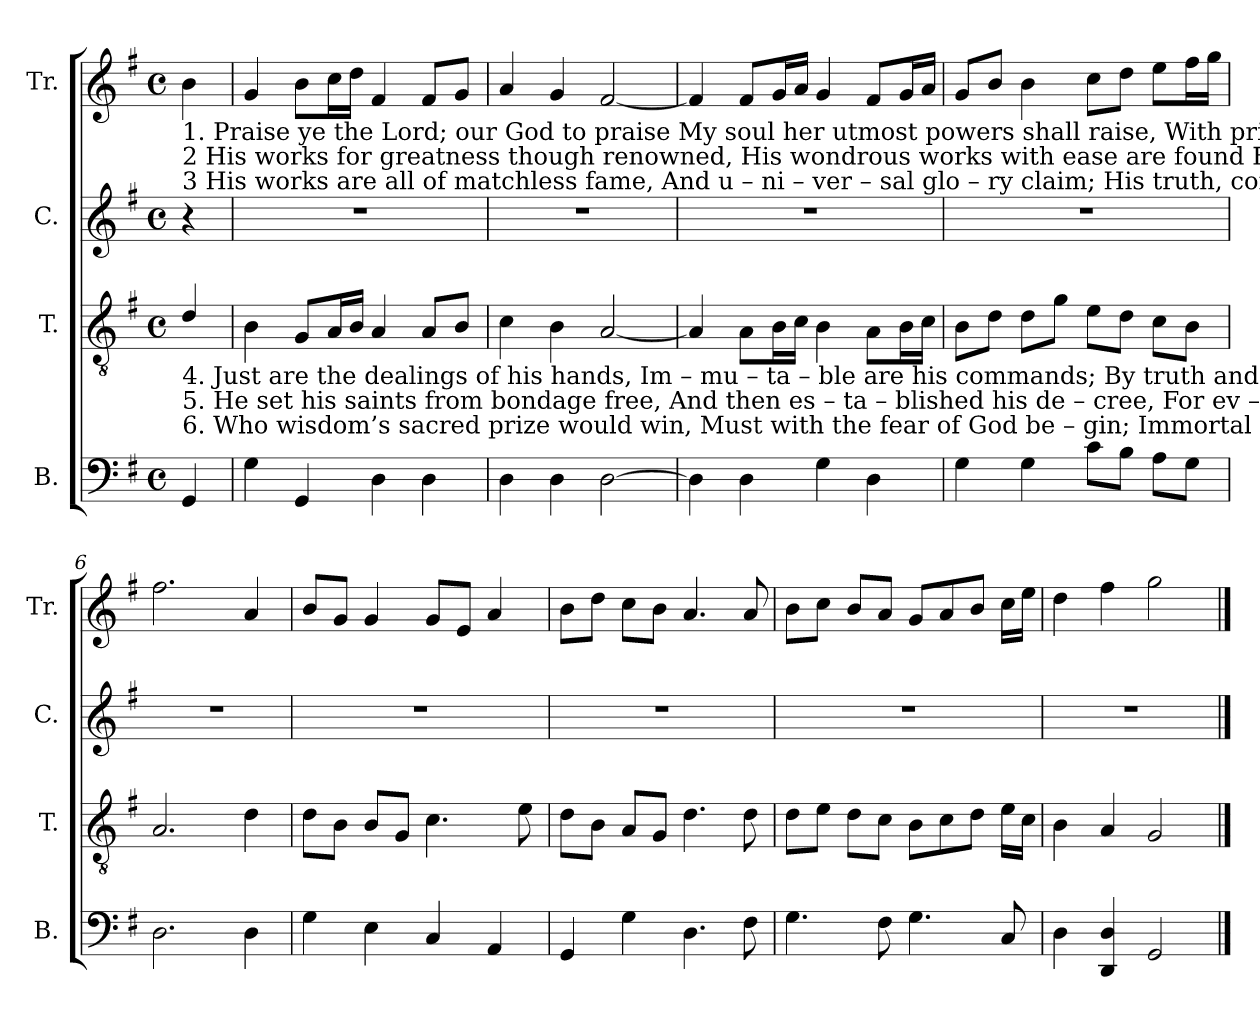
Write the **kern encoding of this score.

**kern	**kern	**kern	**kern
*part4	*part3	*part2	*part1
*staff4	*staff3	*staff2	*staff1
*I"B.	*I"T.	*I"C.	*I"Tr.
*I'B.	*I'T.	*I'C.	*I'Tr.
*clefF4	*clefGv2	*clefG2	*clefG2
*k[f#]	*k[f#]	*k[f#]	*k[f#]
*M4/4	*M4/4	*M4/4	*M4/4
*met(c)	*met(c)	*met(c)	*met(c)
*MM70	*MM70	*MM70	*MM70
=1	=1	=1	=1
!	!	!	!LO:TX:b:t=1. Praise ye the Lord; our God  to  praise  My   soul   her     utmost  powers shall raise,  With private friends, and in the throng  Of saints, his  praise shall be my song.
!	!	!	!LO:TX:b:t=2  His works for greatness though renowned, His wondrous works with  ease  are  found   By  those  who seek for  them  aright,   And  in    the  pi – ous search delight.
!	!	!	!LO:TX:b:t=3  His  works  are all of  matchless fame,   And    u – ni   –   ver  –  sal  glo  – ry  claim;  His truth, confirmed through ages past,  Shall to   e  – ter – nal  a – ges   last.
!	!LO:TX:b:t=4. Just  are  the  dealings  of his hands,  Im   –  mu – ta   –  ble    are   his   commands;  By  truth  and  e – qui –ty  sustained,  And  for  e – ter – nal  rules  ordained.	!	!
!	!LO:TX:b:t=5. He set his saints from bondage free,  And    then  es  –  ta – blished his   de  –  cree,  For ev  –  er   to   remain  the  same;  Ho  – ly  and re  –  verend is his name.	!	!
!	!LO:TX:b:t=6. Who wisdom’s sacred prize would win, Must with  the    fear    of    God  be  –  gin;   Immortal  praise  and  heavenly  skill   Have  they, who know and  do  his will.	!	!
4GG!/	4d!/	4r	4b!\
=2	=2	=2	=2
4G!\	4B!\	1r	4g!/
4GG!/	8G!/L	.	8b!\L
.	16A!/L	.	16cc!\L
.	16B!/JJ	.	16dd!\JJ
4D!\	4A!/	.	4f#!/
4D!\	8A!/L	.	8f#!/L
.	8B!/J	.	8g!/J
=3	=3	=3	=3
4D!\	4c!\	1r	4a!/
4D!\	4B!\	.	4g!/
[2D!\	[2A!/	.	[2f#!/
=4	=4	=4	=4
4D!\]	4A!/]	1r	4f#!/]
4D!\	8A!\L	.	8f#!/L
.	16B!\L	.	16g!/L
.	16c!\JJ	.	16a!/JJ
4G!\	4B!\	.	4g!/
4D!\	8A!\L	.	8f#!/L
.	16B!\L	.	16g!/L
.	16c!\JJ	.	16a!/JJ
=5	=5	=5	=5
4G!\	8B!\L	1r	8g!/L
.	8d!\J	.	8b!/J
4G!\	8d!\L	.	4b!\
.	8g!\J	.	.
8c!\L	8e!\L	.	8cc!\L
8B!\J	8d!\J	.	8dd!\J
8A!\L	8c!\L	.	8ee!\L
8G!\J	8B!\J	.	16ff#!\L
.	.	.	16gg!\JJ
=6	=6	=6	=6
2.D!\	2.A!/	1r	2.ff#!\
4D!\	4d!\	.	4a!/
=7	=7	=7	=7
4G!\	8d!\L	1r	8b!/L
.	8B!\J	.	8g!/J
4E!\	8B!/L	.	4g!/
.	8G!/J	.	.
4C!/	4.c!\	.	8g!/L
.	.	.	8e!/J
4AA!/	.	.	4a!/
.	8e!\	.	.
=8	=8	=8	=8
4GG!/	8d!\L	1r	8b!\L
.	8B!\J	.	8dd!\J
4G!\	8A!/L	.	8cc!\L
.	8G!/J	.	8b!\J
4.D!\	4.d!\	.	4.a!/
8F#!\	8d!\	.	8a!/
=9	=9	=9	=9
4.G!\	8d!\L	1r	8b!\L
.	8e!\J	.	8cc!\J
.	8d!\L	.	8b!/L
8F#!\	8c!\J	.	8a!/J
4.G!\	8B!\L	.	8g!/L
.	8c!\	.	8a!/
.	8d!\J	.	8b!/J
8C!/	16e!\LL	.	16cc!\LL
.	16c!\JJ	.	16ee!\JJ
=10	=10	=10	=10
4D!\	4B!\	1r	4dd!\
4DD!/ 4D!/	4A!/	.	4ff#!\
2GG!/	2G!/	.	2gg!\
==	==	==	==
*-	*-	*-	*-
